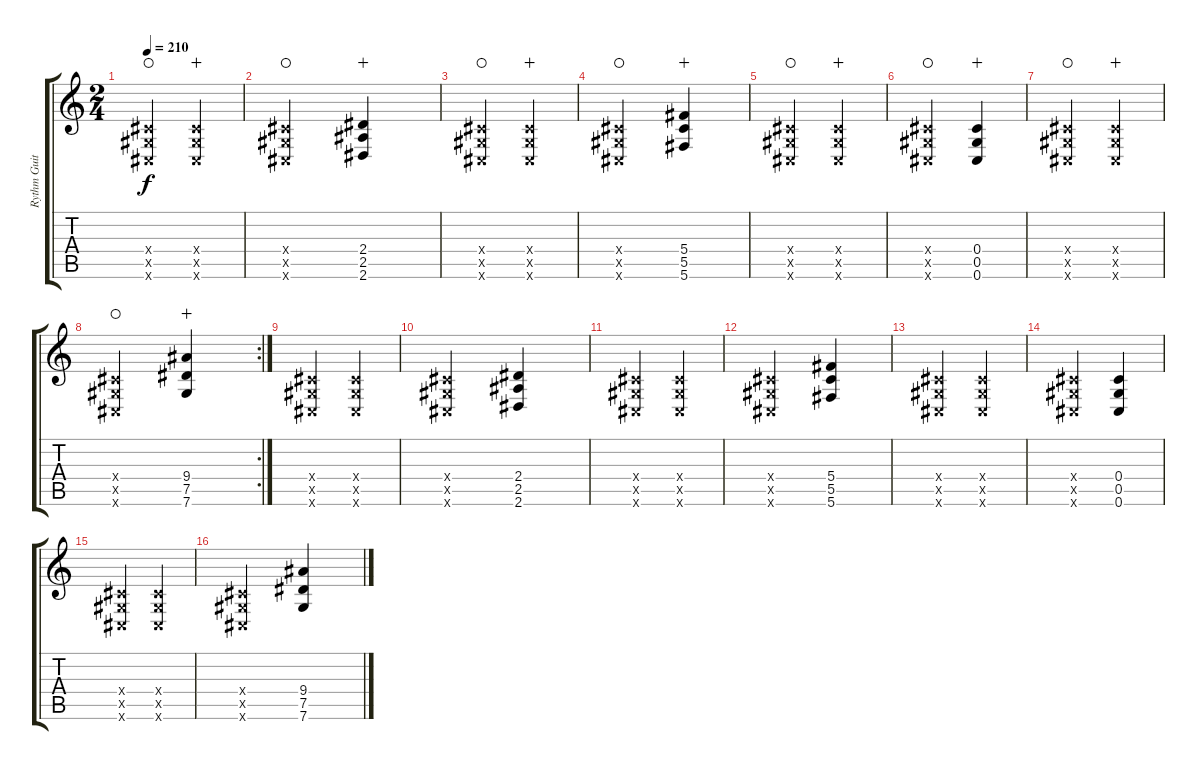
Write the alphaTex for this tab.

\track ("Rythm Guitar" "Rythm Guit") {instrument distortionguitar}
\staff {score tabs}
\tuning (Eb4 Bb3 Gb3 Db3 Ab2 Db2) {hide}
\ts (2 4)
\tempo 210
\clef g2
\ks c
(0.4{x} 0.5{x} 0.6{x}).4{dy f instrument distortionguitar waho} (0.4{x} 0.5{x} 0.6{x}).4{wahc} |
(0.4{x} 0.5{x} 0.6{x}).4{waho} (2.4 2.5 2.6).4{wahc} |
(0.4{x} 0.5{x} 0.6{x}).4{waho} (0.4{x} 0.5{x} 0.6{x}).4{wahc} |
(0.4{x} 0.5{x} 0.6{x}).4{waho} (5.4 5.5 5.6).4{wahc} |
(0.4{x} 0.5{x} 0.6{x}).4{waho} (0.4{x} 0.5{x} 0.6{x}).4{wahc} |
(0.4{x} 0.5{x} 0.6{x}).4{waho} (0.4 0.5 0.6).4{wahc} |
(0.4{x} 0.5{x} 0.6{x}).4{waho} (0.4{x} 0.5{x} 0.6{x}).4{wahc} |
\rc 2
(0.4{x} 0.5{x} 0.6{x}).4{waho} (9.4 7.5 7.6).4{wahc} |
(0.4{x} 0.5{x} 0.6{x}).4 (0.4{x} 0.5{x} 0.6{x}).4 |
(0.4{x} 0.5{x} 0.6{x}).4 (2.4 2.5 2.6).4 |
(0.4{x} 0.5{x} 0.6{x}).4 (0.4{x} 0.5{x} 0.6{x}).4 |
(0.4{x} 0.5{x} 0.6{x}).4 (5.4 5.5 5.6).4 |
(0.4{x} 0.5{x} 0.6{x}).4 (0.4{x} 0.5{x} 0.6{x}).4 |
(0.4{x} 0.5{x} 0.6{x}).4 (0.4 0.5 0.6).4 |
(0.4{x} 0.5{x} 0.6{x}).4 (0.4{x} 0.5{x} 0.6{x}).4 |
(0.4{x} 0.5{x} 0.6{x}).4 (9.4 7.5 7.6).4
